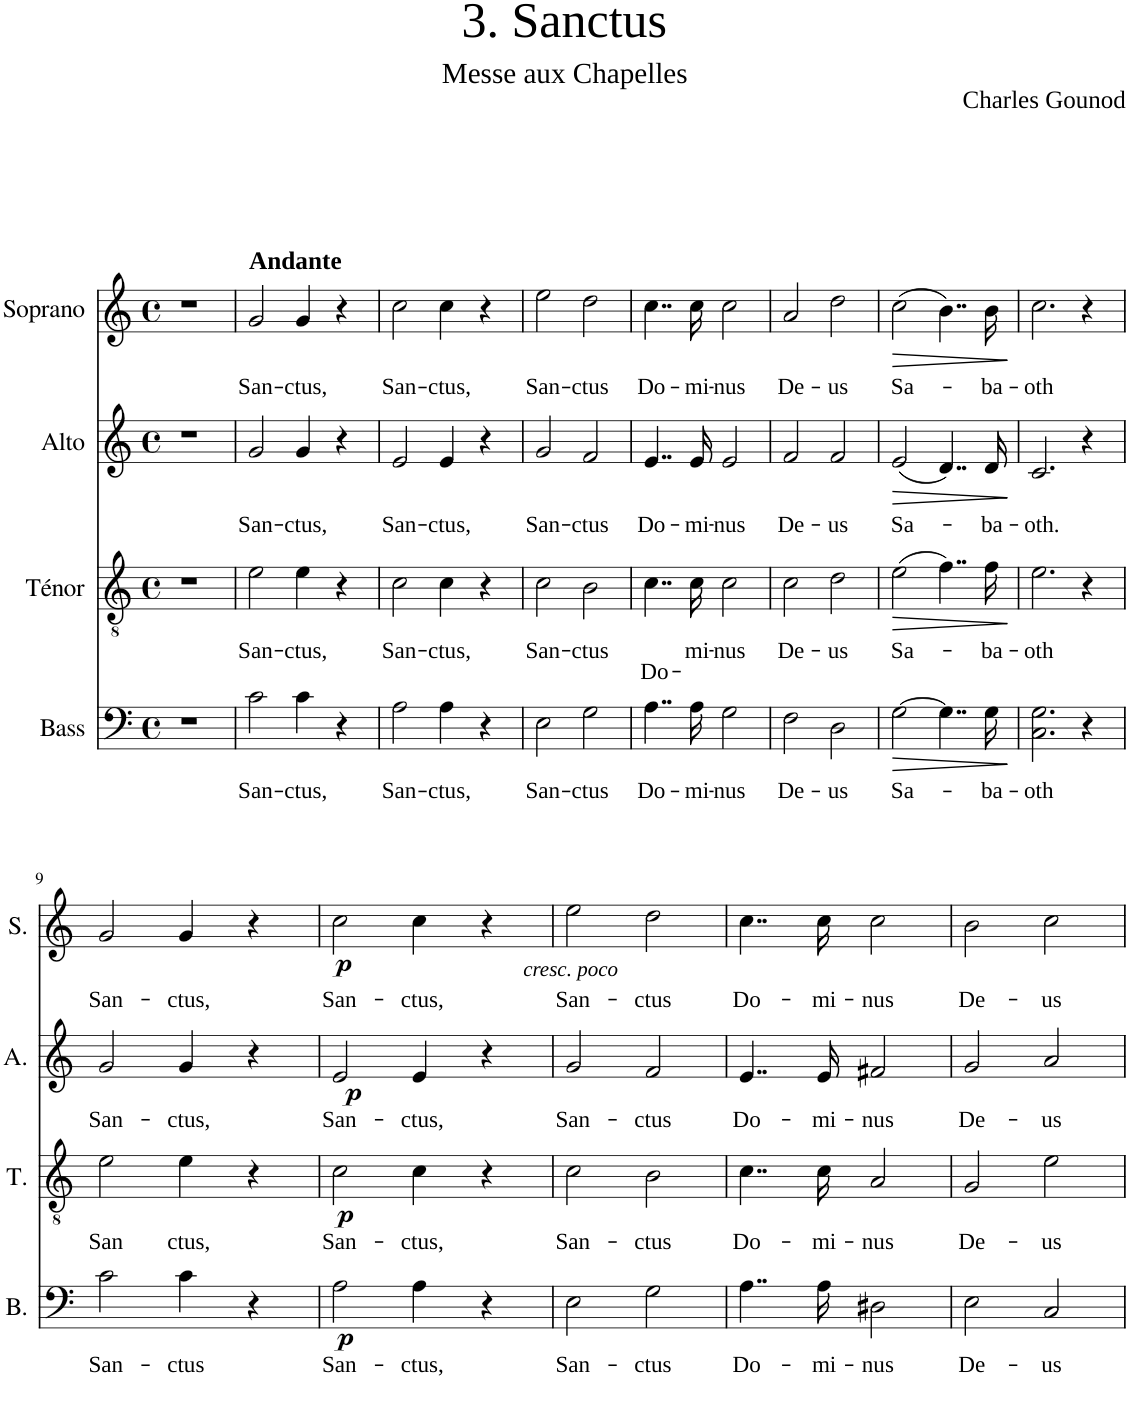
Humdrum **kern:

**kern	**text	**dynam	**kern	**text	**dynam	**kern	**text	**dynam	**kern	**text	**dynam
*part4	*part4	*part4	*part3	*part3	*part3	*part2	*part2	*part2	*part1	*part1	*part1
*staff4	*staff4	*staff4	*staff3	*staff3	*staff3	*staff2	*staff2	*staff2	*staff1	*staff1	*staff1
*I"Bass	*	*	*I"Ténor	*	*	*I"Alto	*	*	*I"Soprano	*	*
*I'B.	*	*	*I'T.	*	*	*I'A.	*	*	*I'S.	*	*
*clefF4	*	*	*clefGv2	*	*	*clefG2	*	*	*clefG2	*	*
*k[]	*	*	*k[]	*	*	*k[]	*	*	*k[]	*	*
*M4/4	*	*	*M4/4	*	*	*M4/4	*	*	*M4/4	*	*
*met(c)	*	*	*met(c)	*	*	*met(c)	*	*	*met(c)	*	*
=1	=1	=1	=1	=1	=1	=1	=1	=1	=1	=1	=1
1r	.	.	1r	.	.	1r	.	.	1r	.	.
=2	=2	=2	=2	=2	=2	=2	=2	=2	=2	=2	=2
!	!	!	!	!	!	!	!	!	!LO:TX:a:B:t=Andante	!	!
!	!LO:LY:b	!	!	!LO:LY:b	!	!	!LO:LY:b	!	!	!LO:LY:b	!
2c\	San-	.	2e\	San-	.	2g/	San-	.	2g/	San-	.
!	!LO:LY:b	!	!	!LO:LY:b	!	!	!LO:LY:b	!	!	!LO:LY:b	!
4c\	-ctus,	.	4e\	-ctus,	.	4g/	-ctus,	.	4g/	-ctus,	.
4r	.	.	4r	.	.	4r	.	.	4r	.	.
=3	=3	=3	=3	=3	=3	=3	=3	=3	=3	=3	=3
!	!LO:LY:b	!	!	!LO:LY:b	!	!	!LO:LY:b	!	!	!LO:LY:b	!
2A\	San-	.	2c\	San-	.	2e/	San-	.	2cc\	San-	.
!	!LO:LY:b	!	!	!LO:LY:b	!	!	!LO:LY:b	!	!	!LO:LY:b	!
4A\	-ctus,	.	4c\	-ctus,	.	4e/	-ctus,	.	4cc\	-ctus,	.
4r	.	.	4r	.	.	4r	.	.	4r	.	.
=4	=4	=4	=4	=4	=4	=4	=4	=4	=4	=4	=4
!	!LO:LY:b	!	!	!LO:LY:b	!	!	!LO:LY:b	!	!	!LO:LY:b	!
2E\	San-	.	2c\	San-	.	2g/	San-	.	2ee\	San-	.
!	!LO:LY:b	!	!	!LO:LY:b	!	!	!LO:LY:b	!	!	!LO:LY:b	!
2G\	-ctus	.	2B\	-ctus	.	2f/	-ctus	.	2dd\	-ctus	.
=5	=5	=5	=5	=5	=5	=5	=5	=5	=5	=5	=5
!	!LO:LY:b	!	!	!LO:LY:b	!	!	!LO:LY:b	!	!	!LO:LY:b	!
4..A\	Do-	.	4..c\	Do-	.	4..e/	Do-	.	4..cc\	Do-	.
!	!LO:LY:b	!	!	!LO:LY:b	!	!	!LO:LY:b	!	!	!LO:LY:b	!
16A\	-mi-	.	16c\	-mi-	.	16e/	-mi-	.	16cc\	-mi-	.
!	!LO:LY:b	!	!	!LO:LY:b	!	!	!LO:LY:b	!	!	!LO:LY:b	!
2G\	-nus	.	2c\	-nus	.	2e/	-nus	.	2cc\	-nus	.
=6	=6	=6	=6	=6	=6	=6	=6	=6	=6	=6	=6
!	!LO:LY:b	!	!	!LO:LY:b	!	!	!LO:LY:b	!	!	!LO:LY:b	!
2F\	De-	.	2c\	De-	.	2f/	De-	.	2a/	De-	.
!	!LO:LY:b	!	!	!LO:LY:b	!	!	!LO:LY:b	!	!	!LO:LY:b	!
2D\	-us	.	2d\	-us	.	2f/	-us	.	2dd\	-us	.
=7	=7	=7	=7	=7	=7	=7	=7	=7	=7	=7	=7
!	!LO:LY:b	!LO:HP:b	!	!LO:LY:b	!LO:HP:b	!	!LO:LY:b	!LO:HP:b	!	!LO:LY:b	!LO:HP:b
[2G\	Sa-	>	(2e\	Sa-	>	(2e/	Sa-	>	(2cc\	Sa-	>
4..G\]	.	.	4..f\)	.	.	4..d/)	.	.	4..b\)	.	.
!	!LO:LY:b	!	!	!LO:LY:b	!	!	!LO:LY:b	!	!	!LO:LY:b	!
16G\	-ba-	.	16f\	-ba-	.	16d/	-ba-	.	16b\	-ba-	.
.	.	]	.	.	]	.	.	]	.	.	]
=8	=8	=8	=8	=8	=8	=8	=8	=8	=8	=8	=8
!	!LO:LY:b	!	!	!LO:LY:b	!	!	!LO:LY:b	!	!	!LO:LY:b	!
2.C\ 2.G\	-oth	.	2.e\	-oth	.	2.c/	-oth.	.	2.cc\	-oth	.
4r	.	.	4r	.	.	4r	.	.	4r	.	.
!!LO:LB:g=z
=9	=9	=9	=9	=9	=9	=9	=9	=9	=9	=9	=9
!	!LO:LY:b	!	!	!LO:LY:b	!	!	!LO:LY:b	!	!	!LO:LY:b	!
2c\	San-	.	2e\	San	.	2g/	San-	.	2g/	San-	.
!	!LO:LY:b	!	!	!LO:LY:b	!	!	!LO:LY:b	!	!	!LO:LY:b	!
4c\	-ctus	.	4e\	ctus,	.	4g/	-ctus,	.	4g/	-ctus,	.
4r	.	.	4r	.	.	4r	.	.	4r	.	.
=10	=10	=10	=10	=10	=10	=10	=10	=10	=10	=10	=10
!	!LO:LY:b	!LO:DY:b	!	!LO:LY:b	!LO:DY:b	!	!LO:LY:b	!LO:DY:b	!	!LO:LY:b	!LO:DY:b
2A\	San-	p	2c\	San-	p	2e/	San-	p	2cc\	San-	p
!	!LO:LY:b	!	!	!LO:LY:b	!	!	!LO:LY:b	!	!	!LO:LY:b	!
4A\	-ctus,	.	4c\	-ctus,	.	4e/	-ctus,	.	4cc\	-ctus,	.
4r	.	.	4r	.	.	4r	.	.	4r	.	.
=11	=11	=11	=11	=11	=11	=11	=11	=11	=11	=11	=11
!	!LO:LY:b	!	!	!LO:LY:b	!	!	!LO:LY:b	!	!	!LO:LY:b	!LO:DY:b
2E\	San-	.	2c\	San-	.	2g/	San-	.	2ee\	San-	other-dynamics
!	!LO:LY:b	!	!	!LO:LY:b	!	!	!LO:LY:b	!	!	!LO:LY:b	!
2G\	-ctus	.	2B\	-ctus	.	2f/	-ctus	.	2dd\	-ctus	.
=12	=12	=12	=12	=12	=12	=12	=12	=12	=12	=12	=12
!	!LO:LY:b	!	!	!LO:LY:b	!	!	!LO:LY:b	!	!	!LO:LY:b	!
4..A\	Do-	.	4..c\	Do-	.	4..e/	Do-	.	4..cc\	Do-	.
!	!LO:LY:b	!	!	!LO:LY:b	!	!	!LO:LY:b	!	!	!LO:LY:b	!
16A\	-mi-	.	16c\	-mi-	.	16e/	-mi-	.	16cc\	-mi-	.
!	!LO:LY:b	!	!	!LO:LY:b	!	!	!LO:LY:b	!	!	!LO:LY:b	!
2D#X\	-nus	.	2A/	-nus	.	2f#X/	-nus	.	2cc\	-nus	.
=13	=13	=13	=13	=13	=13	=13	=13	=13	=13	=13	=13
!	!LO:LY:b	!	!	!LO:LY:b	!	!	!LO:LY:b	!	!	!LO:LY:b	!
2E\	De-	.	2G/	De-	.	2g/	De-	.	2b\	De-	.
!	!LO:LY:b	!	!	!LO:LY:b	!	!	!LO:LY:b	!	!	!LO:LY:b	!
2C/	-us	.	2e\	-us	.	2a/	-us	.	2cc\	-us	.
=	=	=	=	=	=	=	=	=	=	=	=
*-	*-	*-	*-	*-	*-	*-	*-	*-	*-	*-	*-
